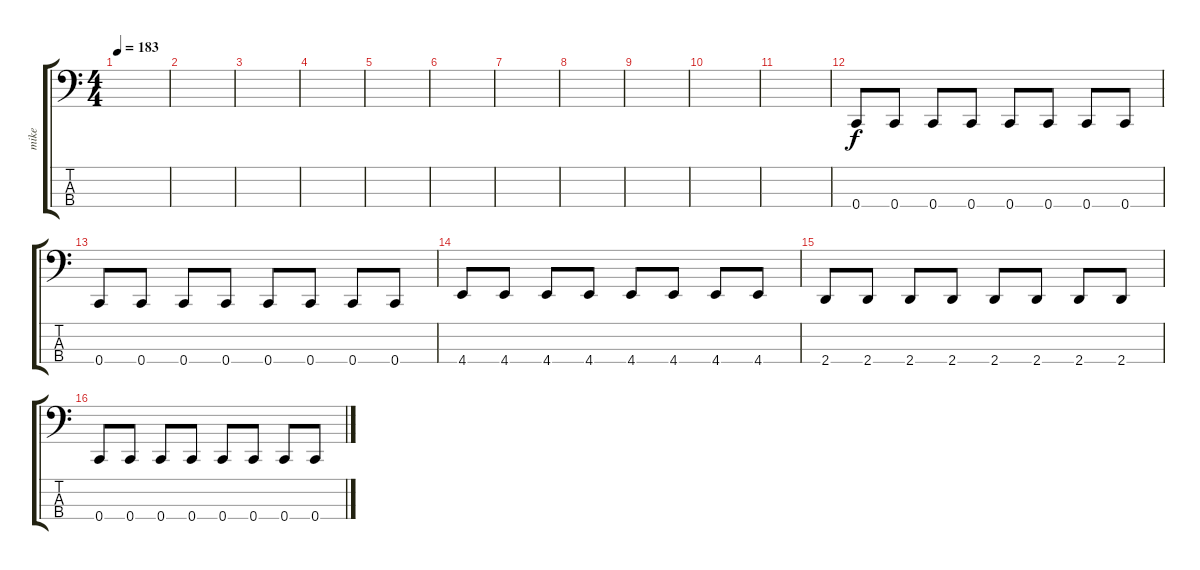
\track ("mike" "mike") {instrument electricbassfinger}
\staff {score tabs}
\tuning (F2 C2 G1 C1) {hide}
\ts (4 4)
\tempo 183
\clef f4
\ks c
|
|
|
|
|
|
|
|
|
|
|
0.4.8 0.4.8 0.4.8 0.4.8 0.4.8 0.4.8 0.4.8 0.4.8 |
0.4.8 0.4.8 0.4.8 0.4.8 0.4.8 0.4.8 0.4.8 0.4.8 |
4.4.8 4.4.8 4.4.8 4.4.8 4.4.8 4.4.8 4.4.8 4.4.8 |
2.4.8 2.4.8 2.4.8 2.4.8 2.4.8 2.4.8 2.4.8 2.4.8 |
0.4.8 0.4.8 0.4.8 0.4.8 0.4.8 0.4.8 0.4.8 0.4.8
